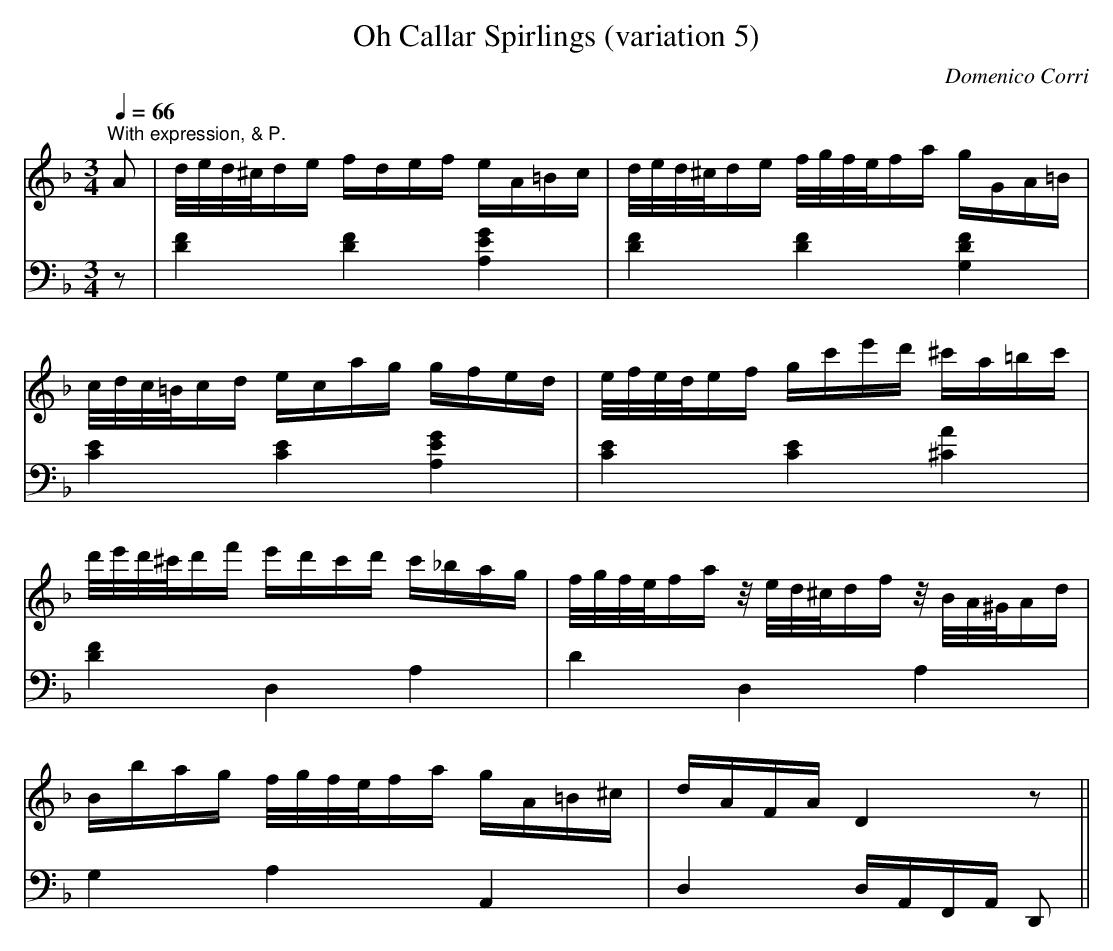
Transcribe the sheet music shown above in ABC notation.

X:1
T:Oh Callar Spirlings (variation 5)
C:Domenico Corri
V:1
V:2 bass
M:3/4
L:1/16
Q:1/4=66
K:D Minor
[V:1] "^With expression, & P."
      A2 |  d/e/d/^c/de       fdef       eA=Bc    |  d/e/d/^c/de f/g/f/e/fa   gGA=B       |
[V:2] z2 | [D4F4]            [D4F4]     [A,4E4G4] | [D4F4]       [D4F4]      [G,4D4F4]    |
[V:1]       c/d/c/=B/cd       ecag       gfed     |  e/f/e/d/ef   gc'e'd'    ^c'a=bc'     |
[V:2]      [C4E4]            [C4E4]     [A,4E4G4] | [C4E4]       [C4E4]     [^C4A4]       |
[V:1]       d'/e'/d'/^c'/d'f' e'd'c'd'   c'_bag   |  f/g/f/e/fa   z/e/d/^c/df z/B/A/^G/Ad |
[V:2]      [D4F4]             D,4        A,4      |  D4           D,4         A,4         |
[V:1]       Bbag              f/g/f/e/fa gA=B^c   |  dAFA         D4          z2         ||
[V:2]       G,4               A,4        A,,4     |  D,4          D,A,,F,,A,, D,,2       ||
